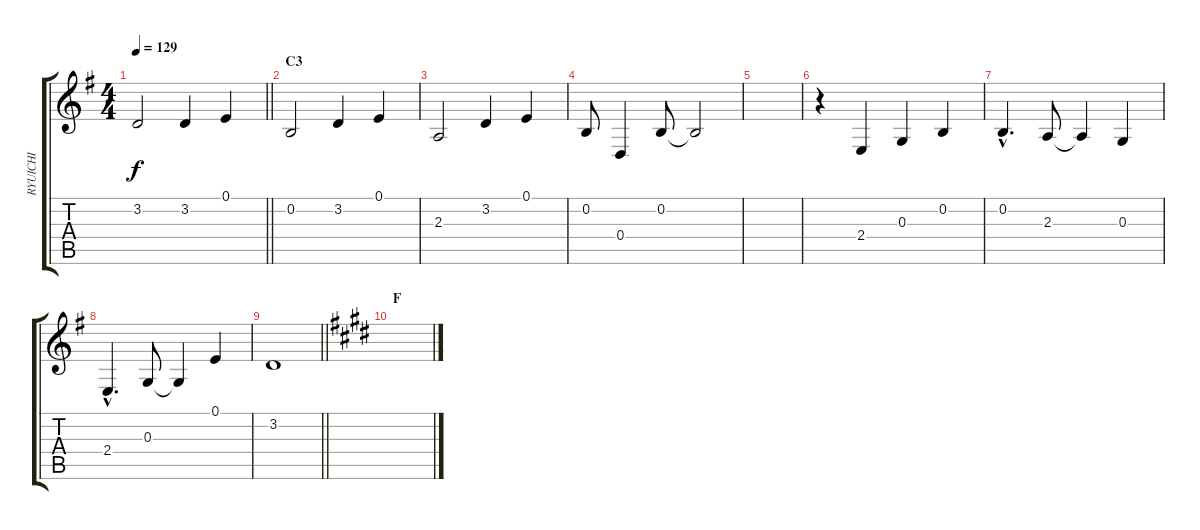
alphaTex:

\track ("RYUICHI" "RYUICHI") {instrument oboe}
\staff {score tabs}
\tuning (E4 B3 G3 D3 A2 E2) {hide}
\ts (4 4)
\tempo 129
\clef g2
\barLineRight lightlight
\ks g
3.2.2{dy f} 3.2.4 0.1.4 |
\section ("" "C3")
0.2.2 3.2.4 0.1.4 |
2.3.2 3.2.4 0.1.4 |
0.2.8 0.4.4 0.2.8 0.2{t}.2 |
|
r.4 2.4.4 0.3.4 0.2.4 |
0.2{hac}.4{d} 2.3.8 2.3{t}.4 0.3.4 |
2.4{hac}.4{d} 0.3.8 0.3{t}.4 0.1.4 |
\barLineRight lightlight
3.2.1 |
\section ("" "F")
\ks e
